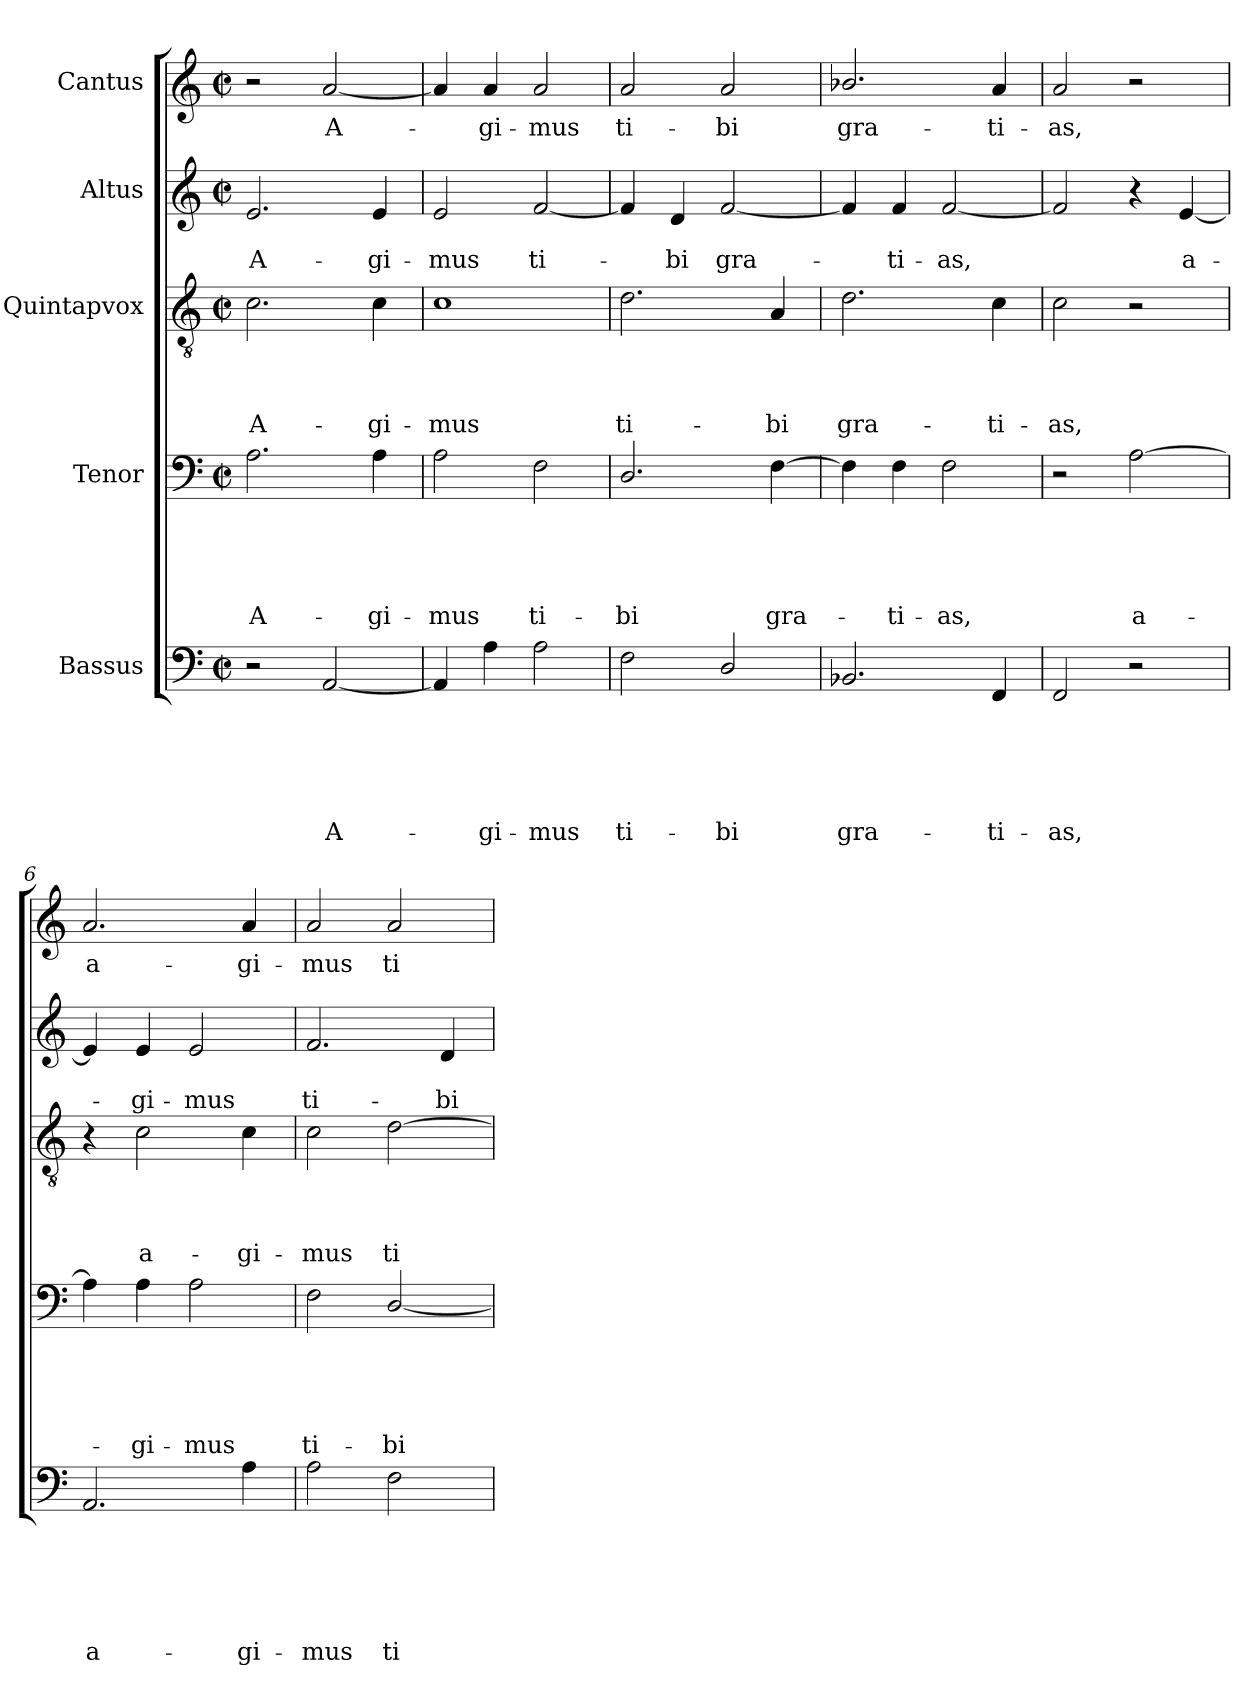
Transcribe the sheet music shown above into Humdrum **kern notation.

**kern	**text	**text	**text	**text	**text	**text	**kern	**text	**text	**text	**text	**text	**kern	**text	**text	**text	**text	**kern	**text	**text	**kern	**text
*part5	*part5	*part5	*part5	*part5	*part5	*part5	*part4	*part4	*part4	*part4	*part4	*part4	*part3	*part3	*part3	*part3	*part3	*part2	*part2	*part2	*part1	*part1
*staff5	*staff5	*staff5	*staff5	*staff5	*staff5	*staff5	*staff4	*staff4	*staff4	*staff4	*staff4	*staff4	*staff3	*staff3	*staff3	*staff3	*staff3	*staff2	*staff2	*staff2	*staff1	*staff1
*I"Bassus	*	*	*	*	*	*	*I"Tenor	*	*	*	*	*	*I"Quintapvox	*	*	*	*	*I"Altus	*	*	*I"Cantus	*
*clefF4	*	*	*	*	*	*	*clefF4	*	*	*	*	*	*clefGv2	*	*	*	*	*clefG2	*	*	*clefG2	*
*k[]	*	*	*	*	*	*	*k[]	*	*	*	*	*	*k[]	*	*	*	*	*k[]	*	*	*k[]	*
*C:	*	*	*	*	*	*	*C:	*	*	*	*	*	*C:	*	*	*	*	*C:	*	*	*C:	*
*M2/2	*	*	*	*	*	*	*M2/2	*	*	*	*	*	*M2/2	*	*	*	*	*M2/2	*	*	*M2/2	*
*met(c|)	*	*	*	*	*	*	*met(c|)	*	*	*	*	*	*met(c|)	*	*	*	*	*met(c|)	*	*	*met(c|)	*
=1	=1	=1	=1	=1	=1	=1	=1	=1	=1	=1	=1	=1	=1	=1	=1	=1	=1	=1	=1	=1	=1	=1
!	!	!	!	!	!	!	!	!	!	!	!	!LO:LY:b	!	!	!	!	!LO:LY:b	!	!	!LO:LY:b	!	!
2r	.	.	.	.	.	.	2.A\	.	.	.	.	A-	2.c\	.	.	.	A-	2.e/	.	A-	2r	.
!	!	!	!	!	!	!LO:LY:b	!	!	!	!	!	!	!	!	!	!	!	!	!	!	!	!LO:LY:b
[<2AA/	.	.	.	.	.	A-	.	.	.	.	.	.	.	.	.	.	.	.	.	.	[<2a/	A-
!	!	!	!	!	!	!	!	!	!	!	!	!LO:LY:b	!	!	!	!	!LO:LY:b	!	!	!LO:LY:b	!	!
.	.	.	.	.	.	.	4A\	.	.	.	.	-gi-	4c\	.	.	.	-gi-	4e/	.	-gi-	.	.
=2	=2	=2	=2	=2	=2	=2	=2	=2	=2	=2	=2	=2	=2	=2	=2	=2	=2	=2	=2	=2	=2	=2
!	!	!	!	!	!	!	!	!	!	!	!	!LO:LY:b	!	!	!	!	!LO:LY:b	!	!	!LO:LY:b	!	!
4AA/]	.	.	.	.	.	.	2A\	.	.	.	.	-mus	1c	.	.	.	-mus	2e/	.	-mus	4a/]	.
!	!	!	!	!	!	!LO:LY:b	!	!	!	!	!	!	!	!	!	!	!	!	!	!	!	!LO:LY:b
4A\	.	.	.	.	.	-gi-	.	.	.	.	.	.	.	.	.	.	.	.	.	.	4a/	-gi-
!	!	!	!	!	!	!LO:LY:b	!	!	!	!	!	!LO:LY:b	!	!	!	!	!	!	!	!LO:LY:b	!	!LO:LY:b
2A\	.	.	.	.	.	-mus	2F\	.	.	.	.	ti-	.	.	.	.	.	[<2f/	.	ti-	2a/	-mus
=3	=3	=3	=3	=3	=3	=3	=3	=3	=3	=3	=3	=3	=3	=3	=3	=3	=3	=3	=3	=3	=3	=3
!	!	!	!	!	!	!LO:LY:b	!	!	!	!	!	!LO:LY:b	!	!	!	!	!LO:LY:b	!	!	!	!	!LO:LY:b
2F\	.	.	.	.	.	ti-	2.D/	.	.	.	.	-bi	2.d\	.	.	.	ti-	4f/]	.	.	2a/	ti-
!	!	!	!	!	!	!	!	!	!	!	!	!	!	!	!	!	!	!	!	!LO:LY:b	!	!
.	.	.	.	.	.	.	.	.	.	.	.	.	.	.	.	.	.	4d/	.	-bi	.	.
!	!	!	!	!	!	!LO:LY:b	!	!	!	!	!	!	!	!	!	!	!	!	!	!LO:LY:b	!	!LO:LY:b
2D/	.	.	.	.	.	-bi	.	.	.	.	.	.	.	.	.	.	.	[<2f/	.	gra-	2a/	-bi
!	!	!	!	!	!	!	!	!	!	!	!	!LO:LY:b	!	!	!	!	!LO:LY:b	!	!	!	!	!
.	.	.	.	.	.	.	[>4F\	.	.	.	.	gra-	4A/	.	.	.	-bi	.	.	.	.	.
=4	=4	=4	=4	=4	=4	=4	=4	=4	=4	=4	=4	=4	=4	=4	=4	=4	=4	=4	=4	=4	=4	=4
!	!	!	!	!	!	!LO:LY:b	!	!	!	!	!	!	!	!	!	!	!LO:LY:b	!	!	!	!	!LO:LY:b
2.BB-X/	.	.	.	.	.	gra-	4F\]	.	.	.	.	.	2.d\	.	.	.	gra-	4f/]	.	.	2.b-X/	gra-
!	!	!	!	!	!	!	!	!	!	!	!	!LO:LY:b	!	!	!	!	!	!	!	!LO:LY:b	!	!
.	.	.	.	.	.	.	4F\	.	.	.	.	-ti-	.	.	.	.	.	4f/	.	-ti-	.	.
!	!	!	!	!	!	!	!	!	!	!	!	!LO:LY:b	!	!	!	!	!	!	!	!LO:LY:b	!	!
.	.	.	.	.	.	.	2F\	.	.	.	.	-as,	.	.	.	.	.	[<2f/	.	-as,	.	.
!	!	!	!	!	!	!LO:LY:b	!	!	!	!	!	!	!	!	!	!	!LO:LY:b	!	!	!	!	!LO:LY:b
4FF/	.	.	.	.	.	-ti-	.	.	.	.	.	.	4c\	.	.	.	-ti-	.	.	.	4a/	-ti-
=5	=5	=5	=5	=5	=5	=5	=5	=5	=5	=5	=5	=5	=5	=5	=5	=5	=5	=5	=5	=5	=5	=5
!	!	!	!	!	!	!LO:LY:b	!	!	!	!	!	!	!	!	!	!	!LO:LY:b	!	!	!	!	!LO:LY:b
2FF/	.	.	.	.	.	-as,	2r	.	.	.	.	.	2c\	.	.	.	-as,	2f/]	.	.	2a/	-as,
!	!	!	!	!	!	!	!	!	!	!	!	!LO:LY:b	!	!	!	!	!	!	!	!	!	!
2r	.	.	.	.	.	.	[>2A\	.	.	.	.	a-	2r	.	.	.	.	4r	.	.	2r	.
!	!	!	!	!	!	!	!	!	!	!	!	!	!	!	!	!	!	!	!	!LO:LY:b	!	!
.	.	.	.	.	.	.	.	.	.	.	.	.	.	.	.	.	.	[<4e/	.	a-	.	.
=6	=6	=6	=6	=6	=6	=6	=6	=6	=6	=6	=6	=6	=6	=6	=6	=6	=6	=6	=6	=6	=6	=6
!	!	!	!	!	!	!LO:LY:b	!	!	!	!	!	!	!	!	!	!	!	!	!	!	!	!LO:LY:b
2.AA/	.	.	.	.	.	a-	4A\]	.	.	.	.	.	4r	.	.	.	.	4e/]	.	.	2.a/	a-
!	!	!	!	!	!	!	!	!	!	!	!	!LO:LY:b	!	!	!	!	!LO:LY:b	!	!	!LO:LY:b	!	!
.	.	.	.	.	.	.	4A\	.	.	.	.	-gi-	2c\	.	.	.	a-	4e/	.	-gi-	.	.
!	!	!	!	!	!	!	!	!	!	!	!	!LO:LY:b:rj	!	!	!	!	!	!	!	!LO:LY:b:rj	!	!
.	.	.	.	.	.	.	2A\	.	.	.	.	-mus	.	.	.	.	.	2e/	.	-mus	.	.
!	!	!	!	!	!	!LO:LY:b	!	!	!	!	!	!	!	!	!	!	!LO:LY:b	!	!	!	!	!LO:LY:b
4A\	.	.	.	.	.	-gi-	.	.	.	.	.	.	4c\	.	.	.	-gi-	.	.	.	4a/	-gi-
!!LO:LB:g=z
=7	=7	=7	=7	=7	=7	=7	=7	=7	=7	=7	=7	=7	=7	=7	=7	=7	=7	=7	=7	=7	=7	=7
!	!	!	!	!	!	!LO:LY:b	!	!	!	!	!	!LO:LY:b	!	!	!	!	!LO:LY:b	!	!	!LO:LY:b	!	!LO:LY:b
2A\	.	.	.	.	.	-mus	2F\	.	.	.	.	ti-	2c\	.	.	.	-mus	2.f/	.	ti-	2a/	-mus
!	!	!	!	!	!	!LO:LY:b	!	!	!	!	!	!LO:LY:b	!	!	!	!	!LO:LY:b	!	!	!	!	!LO:LY:b
2F\	.	.	.	.	.	ti-	[<2D/	.	.	.	.	-bi	[>2d\	.	.	.	ti-	.	.	.	2a/	ti-
!	!	!	!	!	!	!	!	!	!	!	!	!	!	!	!	!	!	!	!	!LO:LY:b	!	!
.	.	.	.	.	.	.	.	.	.	.	.	.	.	.	.	.	.	4d/	.	-bi	.	.
=	=	=	=	=	=	=	=	=	=	=	=	=	=	=	=	=	=	=	=	=	=	=
*-	*-	*-	*-	*-	*-	*-	*-	*-	*-	*-	*-	*-	*-	*-	*-	*-	*-	*-	*-	*-	*-	*-
